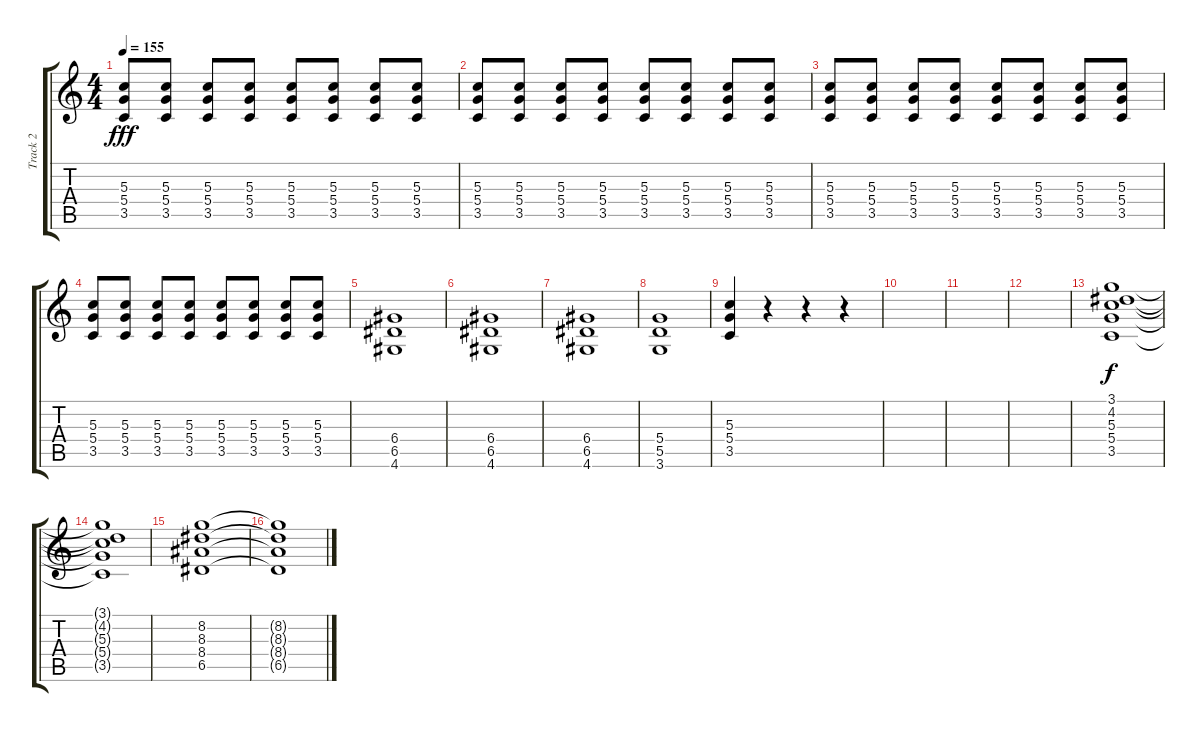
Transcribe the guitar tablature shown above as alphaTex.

\track ("Track 2" "Track 2") {instrument overdrivenguitar}
\staff {score tabs}
\tuning (E4 B3 G3 D3 A2 E2) {hide}
\ts (4 4)
\tempo 155
\clef g2
\ks c
(5.3 5.4 3.5).8{dy fff} (5.3 5.4 3.5).8 (5.3 5.4 3.5).8 (5.3 5.4 3.5).8 (5.3 5.4 3.5).8 (5.3 5.4 3.5).8 (5.3 5.4 3.5).8 (5.3 5.4 3.5).8 |
(5.3 5.4 3.5).8 (5.3 5.4 3.5).8 (5.3 5.4 3.5).8 (5.3 5.4 3.5).8 (5.3 5.4 3.5).8 (5.3 5.4 3.5).8 (5.3 5.4 3.5).8 (5.3 5.4 3.5).8 |
(5.3 5.4 3.5).8 (5.3 5.4 3.5).8 (5.3 5.4 3.5).8 (5.3 5.4 3.5).8 (5.3 5.4 3.5).8 (5.3 5.4 3.5).8 (5.3 5.4 3.5).8 (5.3 5.4 3.5).8 |
(5.3 5.4 3.5).8 (5.3 5.4 3.5).8 (5.3 5.4 3.5).8 (5.3 5.4 3.5).8 (5.3 5.4 3.5).8 (5.3 5.4 3.5).8 (5.3 5.4 3.5).8 (5.3 5.4 3.5).8 |
(6.4 6.5 4.6).1 |
(6.4 6.5 4.6).1 |
(6.4 6.5 4.6).1 |
(5.4 5.5 3.6).1 |
(5.3 5.4 3.5).4 r.4 r.4 r.4 |
|
|
|
(3.1 4.2 5.3 5.4 3.5).1{dy f} |
(3.1{t} 4.2{t} 5.3{t} 5.4{t} 3.5{t}).1 |
(8.2 8.3 8.4 6.5).1 |
(8.2{t} 8.3{t} 8.4{t} 6.5{t}).1
